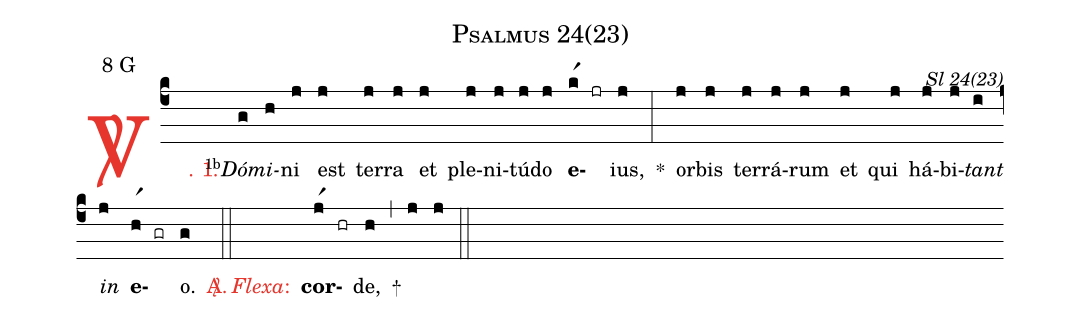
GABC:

name: Psalmus 24(23);
mode: 8;
mode-differentia: G;
commentary: Sl 24(23);
%%
(c4)

<c><sp>V/</sp>. 1.</c>() <v>\VSup{1b}</v><i>Dó</i>(g)<i>mi</i>(h)ni(j) est(j) ter(j)ra(j) et(j) ple(j)ni(j)tú(j)do(j) <b>e</b>(kr1)(jr)ius,(j) *(:) or(j)bis(j) ter(j)rá(j)rum(j) et(j) qui(j) há(j)bi(j)<i>tant</i>(i) <i>in</i>(j) <b>e</b>(hr1)(gr)o.(g)

<c><sp>A/</sp>.</c>(::)

<c><i>Flexa</i>:</c>() <b>cor</b>(jr1)(hr)de,(h) +(,) (j) (j)

(::)
